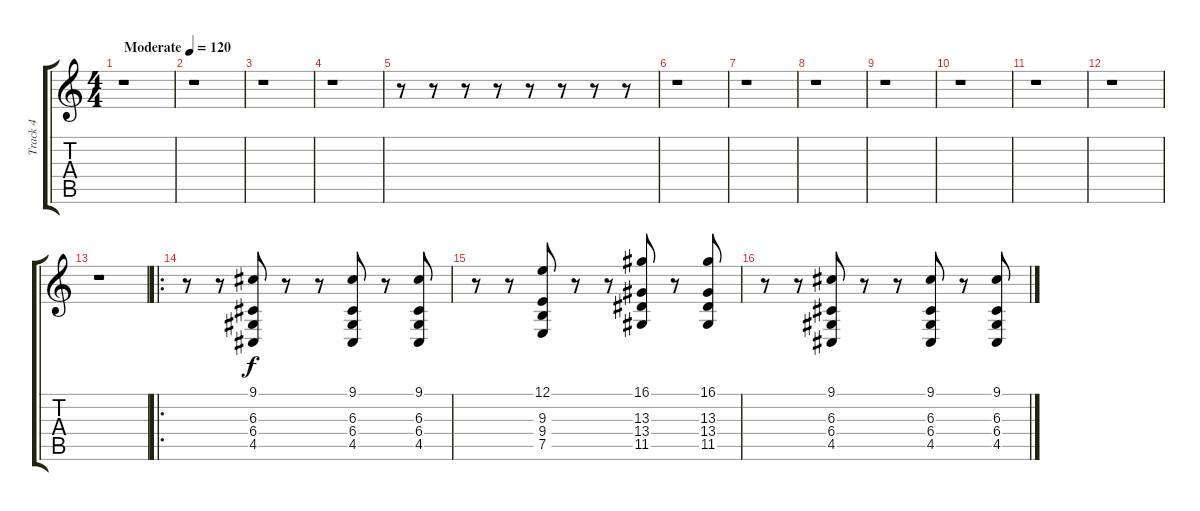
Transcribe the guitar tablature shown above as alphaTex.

\track ("Track 4" "Track 4") {instrument churchorgan}
\staff {score tabs}
\tuning (E4 B3 G3 D3 A2 E2) {hide}
\ts (4 4)
\tempo (120 "Moderate")
\clef g2
\ks c
r.1{dy f instrument churchorgan} |
r.1 |
r.1 |
r.1 |
r.8 r.8 r.8 r.8 r.8 r.8 r.8 r.8 |
r.1 |
r.1 |
r.1 |
r.1 |
r.1 |
r.1 |
r.1 |
r.1 |
\ro
r.8 r.8 (9.1 6.3 6.4 4.5).8 r.8 r.8 (9.1 6.3 6.4 4.5).8 r.8 (9.1 6.3 6.4 4.5).8 |
r.8 r.8 (12.1 9.3 9.4 7.5).8 r.8 r.8 (16.1 13.3 13.4 11.5).8 r.8 (16.1 13.3 13.4 11.5).8 |
r.8 r.8 (9.1 6.3 6.4 4.5).8 r.8 r.8 (9.1 6.3 6.4 4.5).8 r.8 (9.1 6.3 6.4 4.5).8
